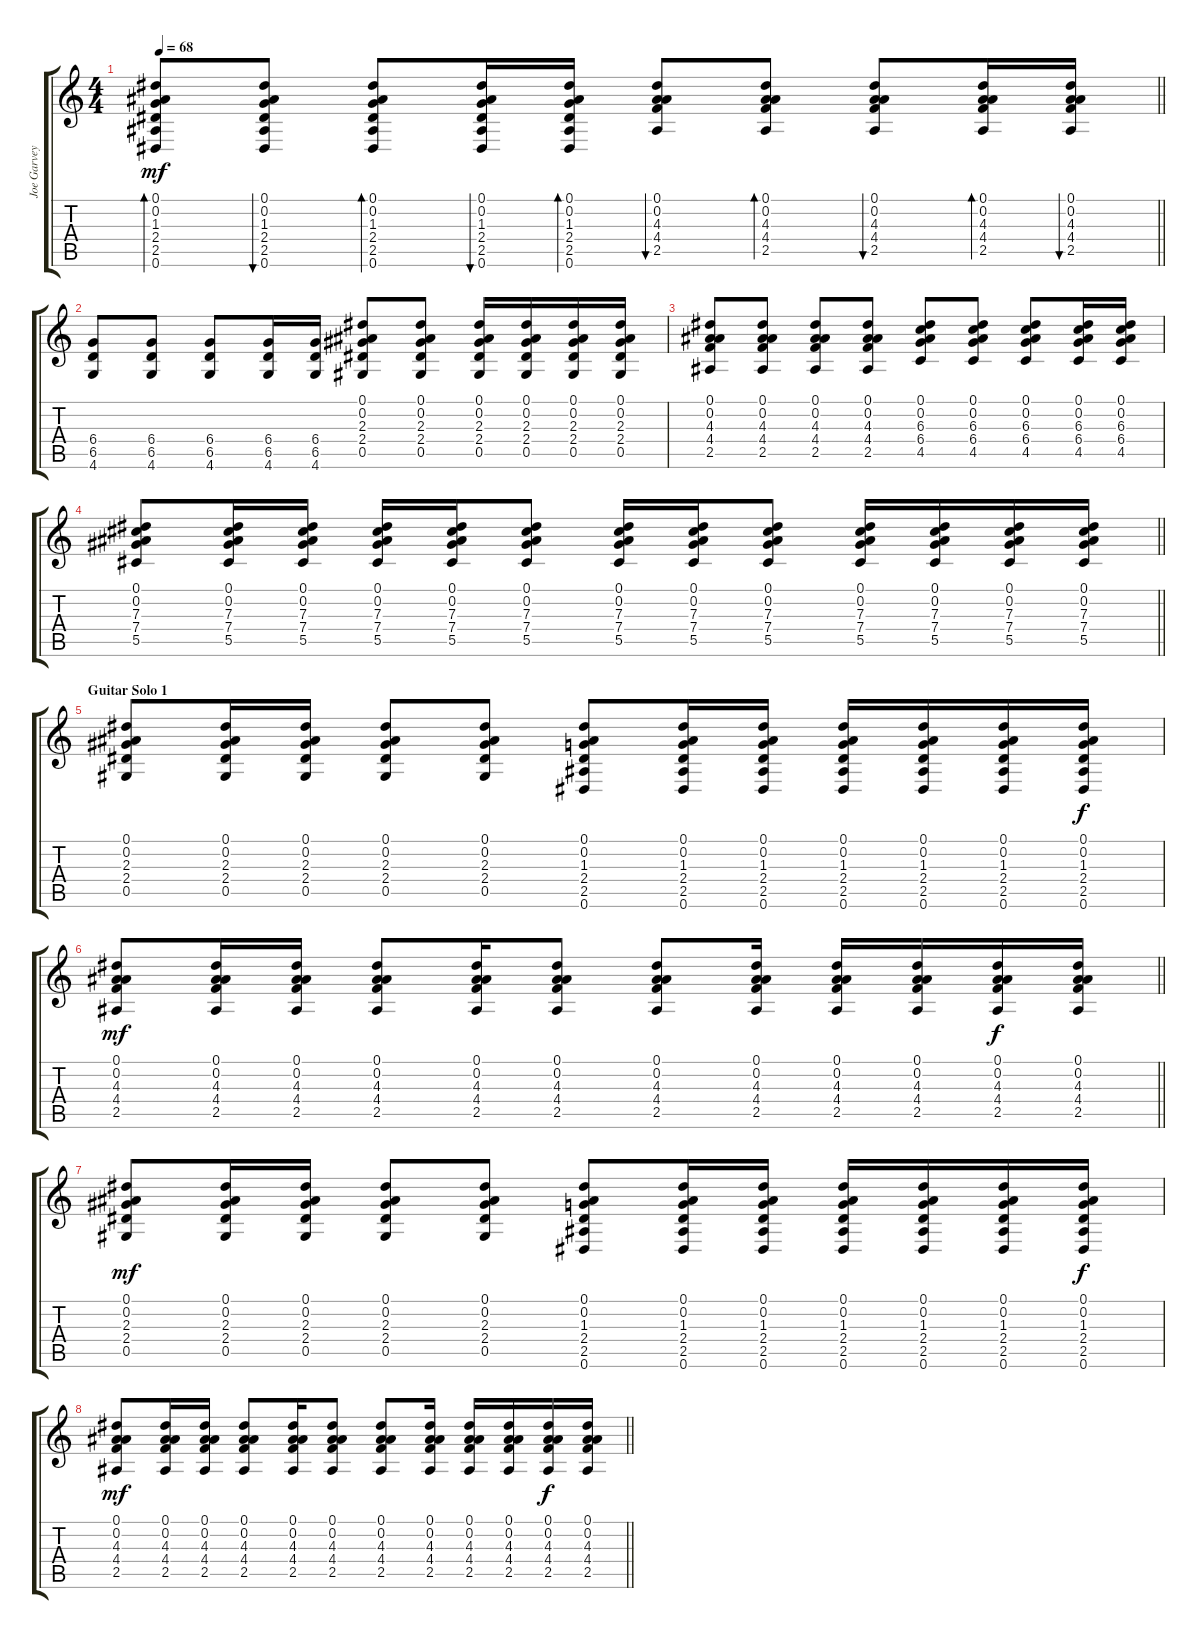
\track ("Joe Garvey (Acoustic)" "Joe Garvey") {instrument acousticguitarsteel}
\staff {score tabs}
\tuning (Eb4 Bb3 Gb3 Db3 Ab2 Eb2) {hide}
\ts (4 4)
\tempo 68
\clef g2
\barLineRight lightlight
\ks c
(0.1 0.2 1.3 2.4 2.5 0.6).8{bd 30 dy mf} (0.1 0.2 1.3 2.4 2.5 0.6).8{bu 30} (0.1 0.2 1.3 2.4 2.5 0.6).8{bd 30} (0.1 0.2 1.3 2.4 2.5 0.6).16{bu 30} (0.1 0.2 1.3 2.4 2.5 0.6).16{bd 30} (0.1 0.2 4.3 4.4 2.5).8{bu 30} (0.1 0.2 4.3 4.4 2.5).8{bd 30} (0.1 0.2 4.3 4.4 2.5).8{bu 30} (0.1 0.2 4.3 4.4 2.5).16{bd 30} (0.1 0.2 4.3 4.4 2.5).16{bu 30} |
(6.4 6.5 4.6).8 (6.4 6.5 4.6).8 (6.4 6.5 4.6).8 (6.4 6.5 4.6).16 (6.4 6.5 4.6).16 (0.1 0.2 2.3 2.4 0.5).8 (0.1 0.2 2.3 2.4 0.5).8 (0.1 0.2 2.3 2.4 0.5).16 (0.1 0.2 2.3 2.4 0.5).16 (0.1 0.2 2.3 2.4 0.5).16 (0.1 0.2 2.3 2.4 0.5).16 |
(0.1 0.2 4.3 4.4 2.5).8 (0.1 0.2 4.3 4.4 2.5).8 (0.1 0.2 4.3 4.4 2.5).8 (0.1 0.2 4.3 4.4 2.5).8 (0.1 0.2 6.3 6.4 4.5).8 (0.1 0.2 6.3 6.4 4.5).8 (0.1 0.2 6.3 6.4 4.5).8 (0.1 0.2 6.3 6.4 4.5).16 (0.1 0.2 6.3 6.4 4.5).16 |
\barLineRight lightlight
(0.1 0.2 7.3 7.4 5.5).8 (0.1 0.2 7.3 7.4 5.5).16 (0.1 0.2 7.3 7.4 5.5).16 (0.1 0.2 7.3 7.4 5.5).16 (0.1 0.2 7.3 7.4 5.5).16 (0.1 0.2 7.3 7.4 5.5).8 (0.1 0.2 7.3 7.4 5.5).16 (0.1 0.2 7.3 7.4 5.5).16 (0.1 0.2 7.3 7.4 5.5).8 (0.1 0.2 7.3 7.4 5.5).16 (0.1 0.2 7.3 7.4 5.5).16 (0.1 0.2 7.3 7.4 5.5).16 (0.1 0.2 7.3 7.4 5.5).16 |
\section ("" "Guitar Solo 1")
(0.1 0.2 2.3 2.4 0.5).8 (0.1 0.2 2.3 2.4 0.5).16 (0.1 0.2 2.3 2.4 0.5).16 (0.1 0.2 2.3 2.4 0.5).8 (0.1 0.2 2.3 2.4 0.5).8 (0.1 0.2 1.3 2.4 2.5 0.6).8 (0.1 0.2 1.3 2.4 2.5 0.6).16 (0.1 0.2 1.3 2.4 2.5 0.6).16 (0.1 0.2 1.3 2.4 2.5 0.6).16 (0.1 0.2 1.3 2.4 2.5 0.6).16 (0.1 0.2 1.3 2.4 2.5 0.6).16 (0.1 0.2 1.3 2.4 2.5 0.6).16{dy f} |
\barLineRight lightlight
(0.1 0.2 4.3 4.4 2.5).8{dy mf} (0.1 0.2 4.3 4.4 2.5).16 (0.1 0.2 4.3 4.4 2.5).16 (0.1 0.2 4.3 4.4 2.5).8 (0.1 0.2 4.3 4.4 2.5).16 (0.1 0.2 4.3 4.4 2.5).8 (0.1 0.2 4.3 4.4 2.5).8 (0.1 0.2 4.3 4.4 2.5).16 (0.1 0.2 4.3 4.4 2.5).16 (0.1 0.2 4.3 4.4 2.5).16 (0.1 0.2 4.3 4.4 2.5).16{dy f} (0.1 0.2 4.3 4.4 2.5).16 |
(0.1 0.2 2.3 2.4 0.5).8{dy mf} (0.1 0.2 2.3 2.4 0.5).16 (0.1 0.2 2.3 2.4 0.5).16 (0.1 0.2 2.3 2.4 0.5).8 (0.1 0.2 2.3 2.4 0.5).8 (0.1 0.2 1.3 2.4 2.5 0.6).8 (0.1 0.2 1.3 2.4 2.5 0.6).16 (0.1 0.2 1.3 2.4 2.5 0.6).16 (0.1 0.2 1.3 2.4 2.5 0.6).16 (0.1 0.2 1.3 2.4 2.5 0.6).16 (0.1 0.2 1.3 2.4 2.5 0.6).16 (0.1 0.2 1.3 2.4 2.5 0.6).16{dy f} |
\barLineRight lightlight
(0.1 0.2 4.3 4.4 2.5).8{dy mf} (0.1 0.2 4.3 4.4 2.5).16 (0.1 0.2 4.3 4.4 2.5).16 (0.1 0.2 4.3 4.4 2.5).8 (0.1 0.2 4.3 4.4 2.5).16 (0.1 0.2 4.3 4.4 2.5).8 (0.1 0.2 4.3 4.4 2.5).8 (0.1 0.2 4.3 4.4 2.5).16 (0.1 0.2 4.3 4.4 2.5).16 (0.1 0.2 4.3 4.4 2.5).16 (0.1 0.2 4.3 4.4 2.5).16{dy f} (0.1 0.2 4.3 4.4 2.5).16
